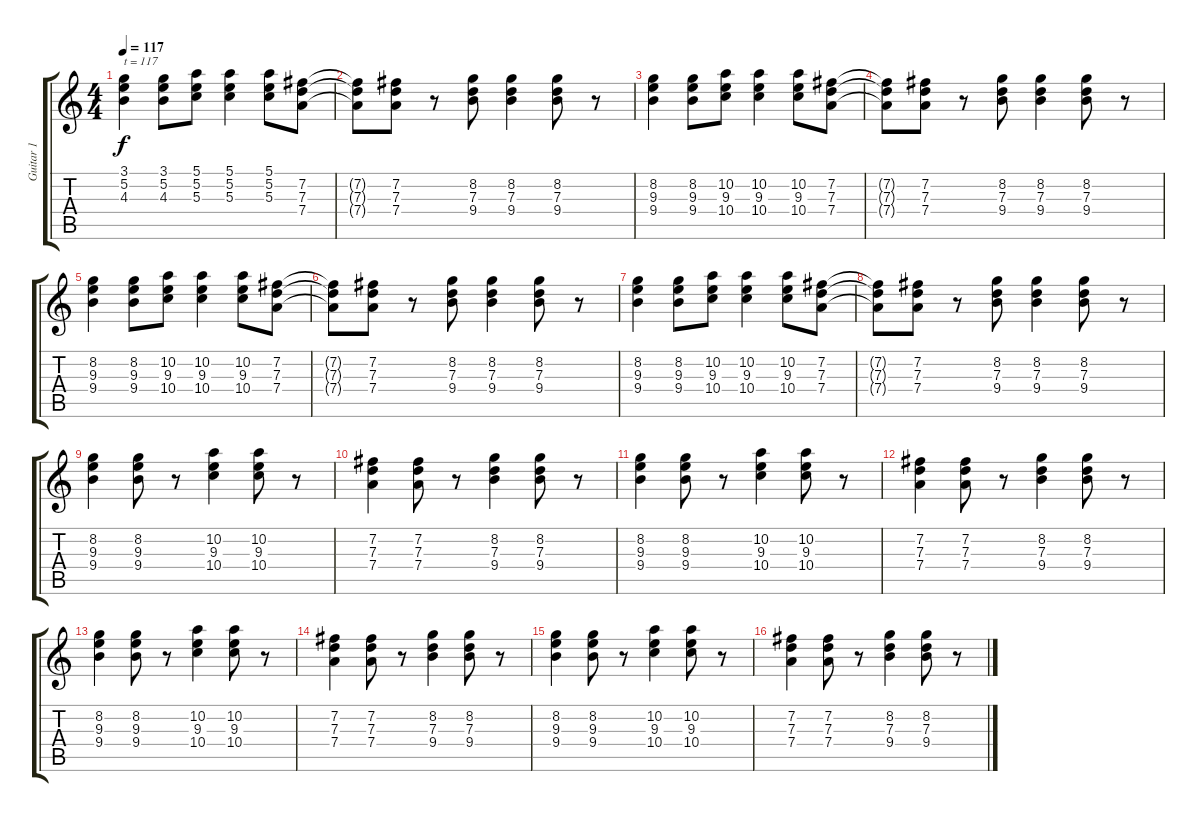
\track ("Guitar 1" "Guitar 1") {instrument electricbasspick}
\staff {score tabs}
\tuning (E4 B3 G3 D3 A2 E2) {hide}
\ts (4 4)
\tempo 117
\clef g2
\ks c
(3.1 5.2 4.3).4{txt "t = 117" dy f instrument electricbasspick} (3.1 5.2 4.3).8 (5.1 5.2 5.3).8 (5.1 5.2 5.3).4 (5.1 5.2 5.3).8 (7.2 7.3 7.4).8 |
(7.2{t} 7.3{t} 7.4{t}).8 (7.2 7.3 7.4).8 r.8 (8.2 7.3 9.4).8 (8.2 7.3 9.4).4 (8.2 7.3 9.4).8 r.8 |
(8.2 9.3 9.4).4 (8.2 9.3 9.4).8 (10.2 9.3 10.4).8 (10.2 9.3 10.4).4 (10.2 9.3 10.4).8 (7.2 7.3 7.4).8 |
(7.2{t} 7.3{t} 7.4{t}).8 (7.2 7.3 7.4).8 r.8 (8.2 7.3 9.4).8 (8.2 7.3 9.4).4 (8.2 7.3 9.4).8 r.8 |
(8.2 9.3 9.4).4 (8.2 9.3 9.4).8 (10.2 9.3 10.4).8 (10.2 9.3 10.4).4 (10.2 9.3 10.4).8 (7.2 7.3 7.4).8 |
(7.2{t} 7.3{t} 7.4{t}).8 (7.2 7.3 7.4).8 r.8 (8.2 7.3 9.4).8 (8.2 7.3 9.4).4 (8.2 7.3 9.4).8 r.8 |
(8.2 9.3 9.4).4 (8.2 9.3 9.4).8 (10.2 9.3 10.4).8 (10.2 9.3 10.4).4 (10.2 9.3 10.4).8 (7.2 7.3 7.4).8 |
(7.2{t} 7.3{t} 7.4{t}).8 (7.2 7.3 7.4).8 r.8 (8.2 7.3 9.4).8 (8.2 7.3 9.4).4 (8.2 7.3 9.4).8 r.8 |
(8.2 9.3 9.4).4 (8.2 9.3 9.4).8 r.8 (10.2 9.3 10.4).4 (10.2 9.3 10.4).8 r.8 |
(7.2 7.3 7.4).4 (7.2 7.3 7.4).8 r.8 (8.2 7.3 9.4).4 (8.2 7.3 9.4).8 r.8 |
(8.2 9.3 9.4).4 (8.2 9.3 9.4).8 r.8 (10.2 9.3 10.4).4 (10.2 9.3 10.4).8 r.8 |
(7.2 7.3 7.4).4 (7.2 7.3 7.4).8 r.8 (8.2 7.3 9.4).4 (8.2 7.3 9.4).8 r.8 |
(8.2 9.3 9.4).4 (8.2 9.3 9.4).8 r.8 (10.2 9.3 10.4).4 (10.2 9.3 10.4).8 r.8 |
(7.2 7.3 7.4).4 (7.2 7.3 7.4).8 r.8 (8.2 7.3 9.4).4 (8.2 7.3 9.4).8 r.8 |
(8.2 9.3 9.4).4 (8.2 9.3 9.4).8 r.8 (10.2 9.3 10.4).4 (10.2 9.3 10.4).8 r.8 |
(7.2 7.3 7.4).4 (7.2 7.3 7.4).8 r.8 (8.2 7.3 9.4).4 (8.2 7.3 9.4).8 r.8
